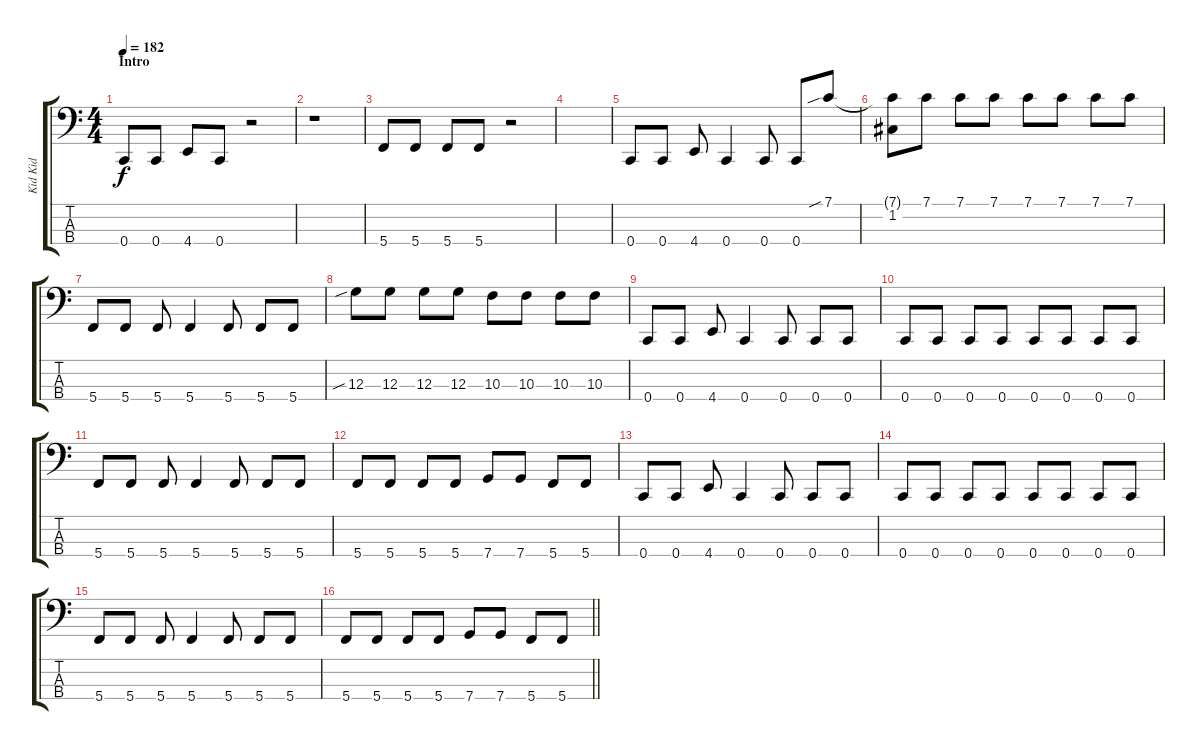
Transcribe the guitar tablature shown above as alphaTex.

\track ("Kid Kid" "Kid Kid") {instrument electricbasspick}
\staff {score tabs}
\tuning (F2 C2 G1 C1) {hide}
\ts (4 4)
\section ("" "Intro")
\tempo 182
\clef f4
\ks c
0.4.8{dy f instrument electricbasspick} 0.4.8 4.4.8 0.4.8 r.2 |
r.1 |
5.4.8 5.4.8 5.4.8 5.4.8 r.2 |
|
0.4.8 0.4.8 4.4.8 0.4.4 0.4.8 0.4.8 7.1{sib}.8 |
(7.1{t} 1.2).8 7.1.8 7.1.8 7.1.8 7.1.8 7.1.8 7.1.8 7.1.8 |
5.4.8 5.4.8 5.4.8 5.4.4 5.4.8 5.4.8 5.4.8 |
12.3{sib}.8 12.3.8 12.3.8 12.3.8 10.3.8 10.3.8 10.3.8 10.3.8 |
0.4.8 0.4.8 4.4.8 0.4.4 0.4.8 0.4.8 0.4.8 |
0.4.8 0.4.8 0.4.8 0.4.8 0.4.8 0.4.8 0.4.8 0.4.8 |
5.4.8 5.4.8 5.4.8 5.4.4 5.4.8 5.4.8 5.4.8 |
5.4.8 5.4.8 5.4.8 5.4.8 7.4.8 7.4.8 5.4.8 5.4.8 |
0.4.8 0.4.8 4.4.8 0.4.4 0.4.8 0.4.8 0.4.8 |
0.4.8 0.4.8 0.4.8 0.4.8 0.4.8 0.4.8 0.4.8 0.4.8 |
5.4.8 5.4.8 5.4.8 5.4.4 5.4.8 5.4.8 5.4.8 |
\barLineRight lightlight
5.4.8 5.4.8 5.4.8 5.4.8 7.4.8 7.4.8 5.4.8 5.4.8
